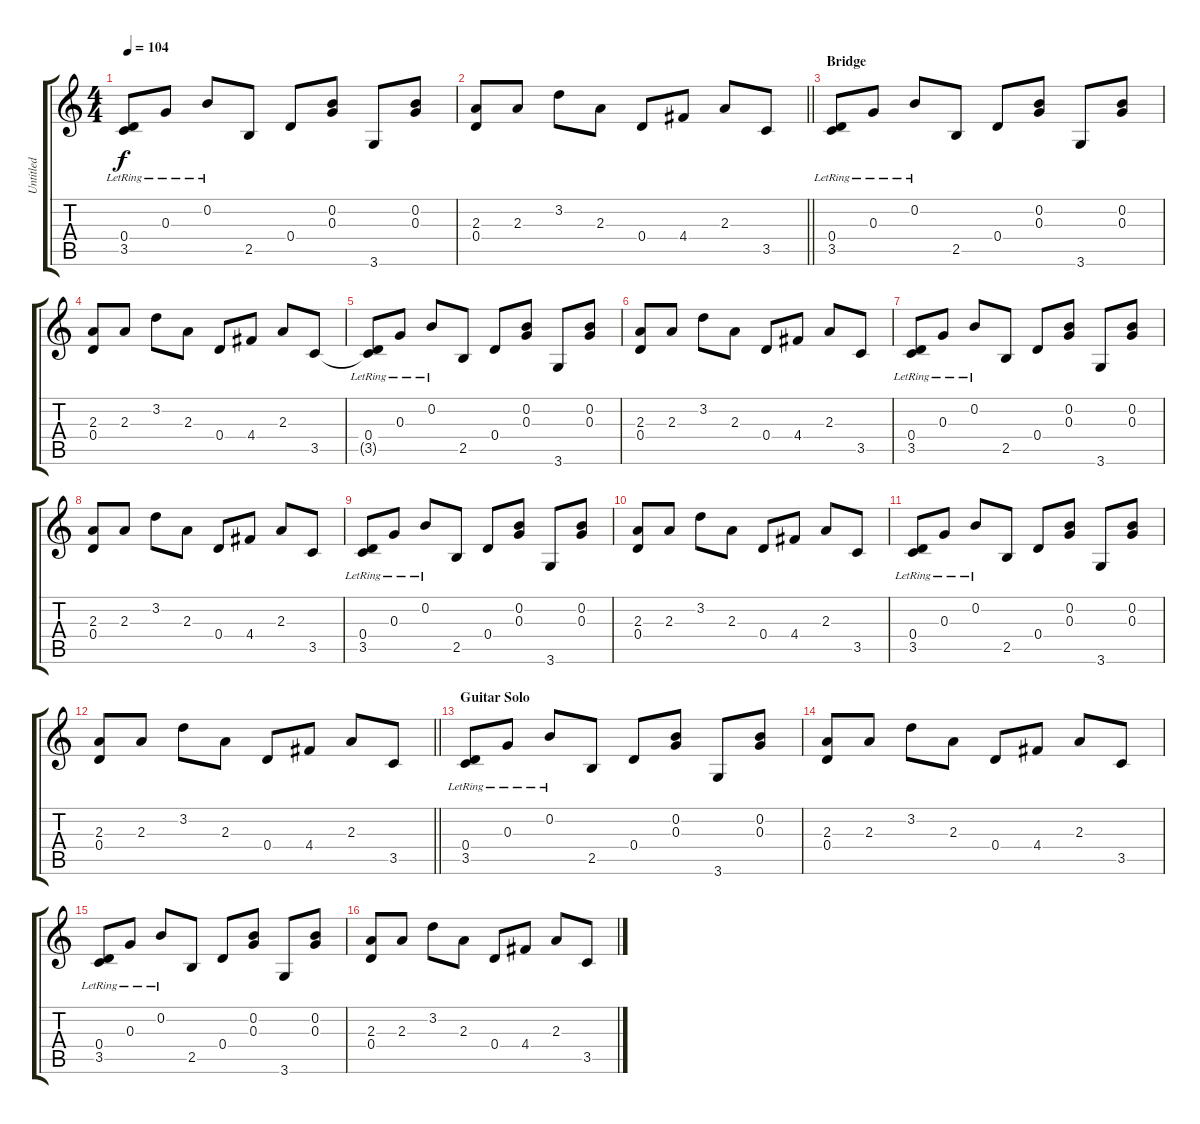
\track ("Untitled" "Untitled") {instrument overdrivenguitar}
\staff {score tabs}
\tuning (E4 B3 G3 D3 A2 E2) {hide}
\ts (4 4)
\tempo 104
\clef g2
\ks c
(0.4{lr} 3.5{lr}).8{dy f} 0.3{lr}.8 0.2{lr}.8 2.5.8 0.4.8 (0.2 0.3).8 3.6.8 (0.2 0.3).8 |
\barLineRight lightlight
(2.3 0.4).8 2.3.8 3.2.8 2.3.8 0.4.8 4.4.8 2.3.8 3.5.8 |
\section ("" "Bridge")
(0.4{lr} 3.5{lr}).8 0.3{lr}.8 0.2{lr}.8 2.5.8 0.4.8 (0.2 0.3).8 3.6.8 (0.2 0.3).8 |
(2.3 0.4).8 2.3.8 3.2.8 2.3.8 0.4.8 4.4.8 2.3.8 3.5.8 |
(0.4{lr} 3.5{t}).8 0.3{lr}.8 0.2{lr}.8 2.5.8 0.4.8 (0.2 0.3).8 3.6.8 (0.2 0.3).8 |
(2.3 0.4).8 2.3.8 3.2.8 2.3.8 0.4.8 4.4.8 2.3.8 3.5.8 |
(0.4{lr} 3.5{lr}).8 0.3{lr}.8 0.2{lr}.8 2.5.8 0.4.8 (0.2 0.3).8 3.6.8 (0.2 0.3).8 |
(2.3 0.4).8 2.3.8 3.2.8 2.3.8 0.4.8 4.4.8 2.3.8 3.5.8 |
(0.4{lr} 3.5{lr}).8 0.3{lr}.8 0.2{lr}.8 2.5.8 0.4.8 (0.2 0.3).8 3.6.8 (0.2 0.3).8 |
(2.3 0.4).8 2.3.8 3.2.8 2.3.8 0.4.8 4.4.8 2.3.8 3.5.8 |
(0.4{lr} 3.5{lr}).8 0.3{lr}.8 0.2{lr}.8 2.5.8 0.4.8 (0.2 0.3).8 3.6.8 (0.2 0.3).8 |
\barLineRight lightlight
(2.3 0.4).8 2.3.8 3.2.8 2.3.8 0.4.8 4.4.8 2.3.8 3.5.8 |
\section ("" "Guitar Solo")
(0.4{lr} 3.5{lr}).8 0.3{lr}.8 0.2{lr}.8 2.5.8 0.4.8 (0.2 0.3).8 3.6.8 (0.2 0.3).8 |
(2.3 0.4).8 2.3.8 3.2.8 2.3.8 0.4.8 4.4.8 2.3.8 3.5.8 |
(0.4{lr} 3.5{lr}).8 0.3{lr}.8 0.2{lr}.8 2.5.8 0.4.8 (0.2 0.3).8 3.6.8 (0.2 0.3).8 |
(2.3 0.4).8 2.3.8 3.2.8 2.3.8 0.4.8 4.4.8 2.3.8 3.5.8
